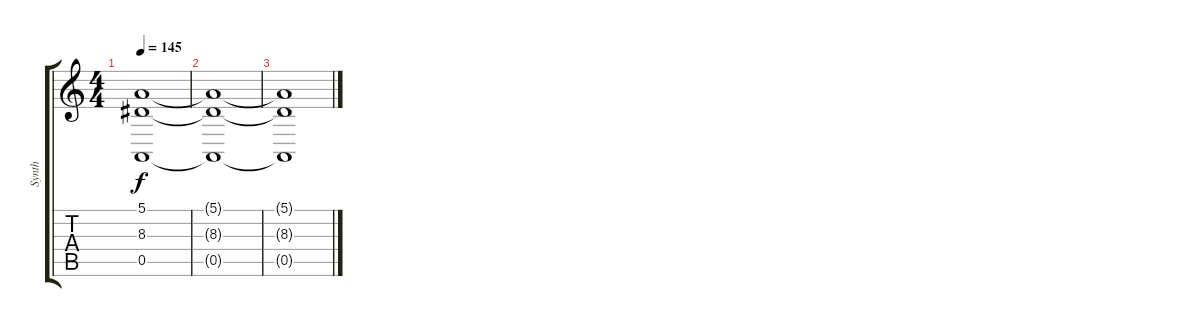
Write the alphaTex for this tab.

\track ("Synth" "Synth") {instrument stringensemble1}
\staff {score tabs}
\tuning (E4 B3 G3 D3 A2 E2) {hide}
\ts (4 4)
\tempo 145
\clef g2
\ks c
(5.1{t} 8.3 0.5{t}).1{dy f} |
(5.1{t} 8.3{t} 0.5{t}).1 |
(5.1{t} 8.3{t} 0.5{t}).1
